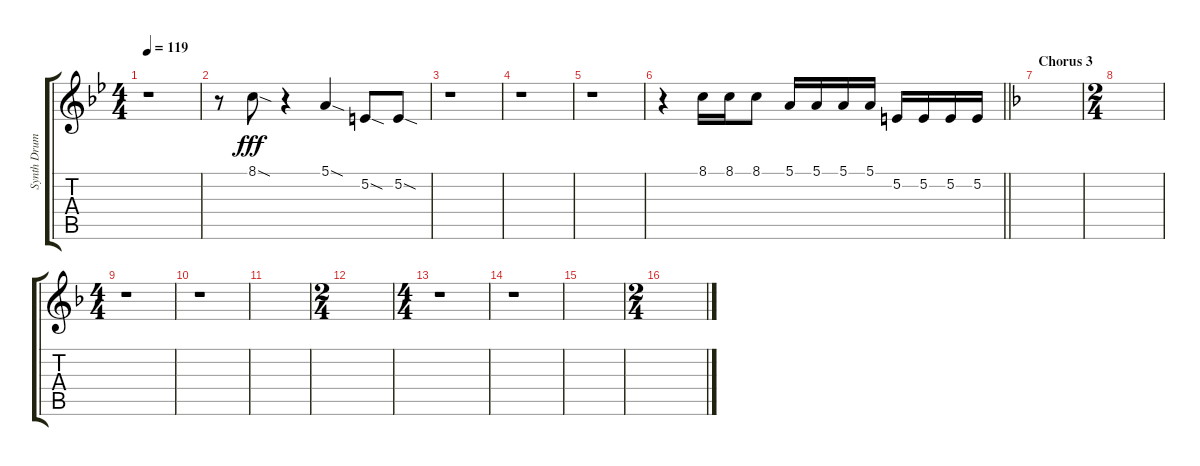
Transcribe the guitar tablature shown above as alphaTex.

\track ("Synth Drums" "Synth Drum") {instrument synthdrum}
\staff {score tabs}
\tuning (E4 B3 G3 D3 A2 E2) {hide}
\ts (4 4)
\tempo 119
\clef g2
\ks bb
r.1{dy fff} |
r.8 8.1{sod}.8{balance 0} r.4 5.1{sod}.4{balance 16} 5.2{sod}.8{balance 8} 5.2{sod}.8 |
r.1 |
r.1 |
r.1 |
\barLineRight lightlight
r.4 8.1.16{balance 0} 8.1.16 8.1.8 5.1.16{balance 16} 5.1.16 5.1.16 5.1.16 5.2.16{balance 8} 5.2.16 5.2.16 5.2.16 |
\section ("" "Chorus 3")
\ks f
|
\ts (2 4)
|
\ts (4 4)
r.1 |
r.1 |
|
\ts (2 4)
|
\ts (4 4)
r.1 |
r.1 |
|
\ts (2 4)
